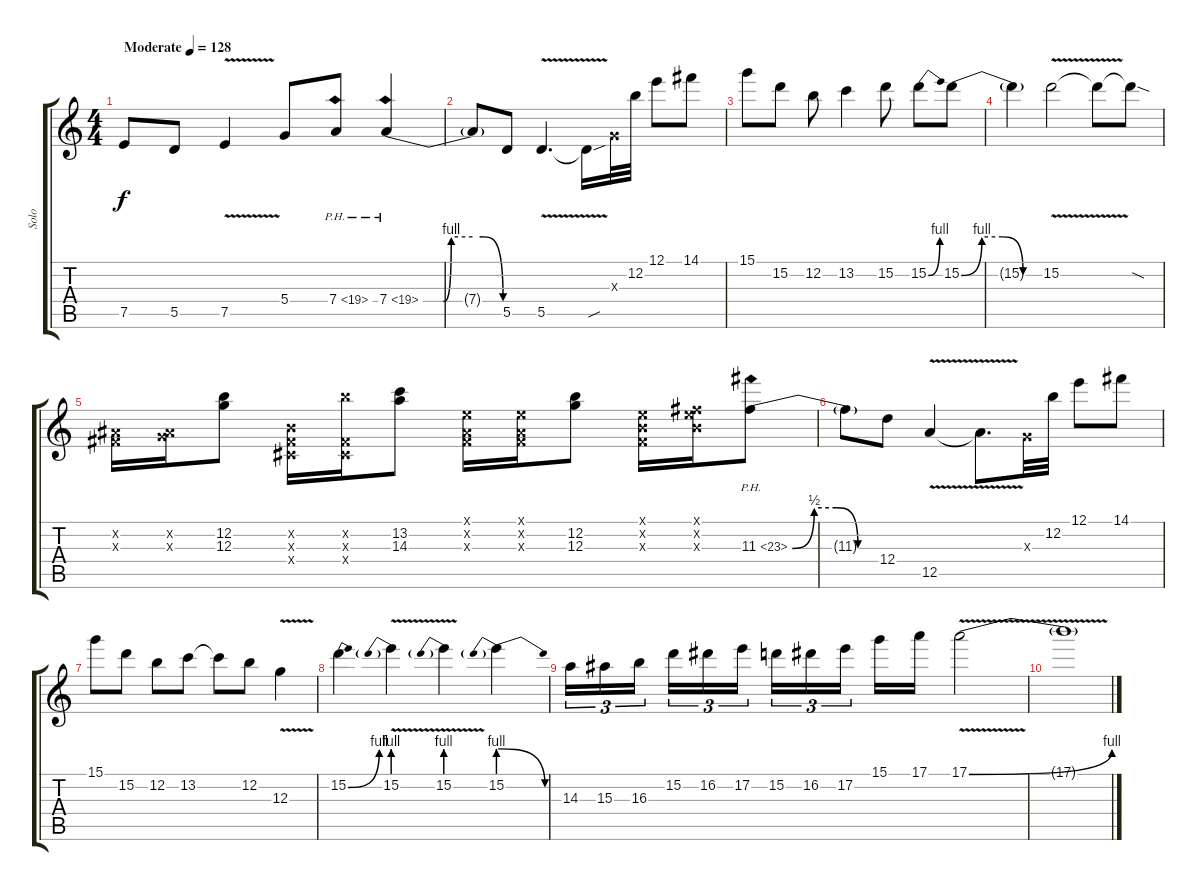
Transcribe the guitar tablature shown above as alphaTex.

\track ("Solo" "Solo") {instrument overdrivenguitar}
\staff {score tabs}
\tuning (E4 B3 G3 D3 A2 E2) {hide}
\ts (4 4)
\tempo (128 "Moderate")
\clef g2
\ks c
7.5.8{dy f instrument overdrivenguitar} 5.5.8 7.5{v}.4 5.4.8 7.4{ph 12}.8 7.4{be (custom 0 0 15 0 21 4 37 4 45 4 60 0) ph 12}.4 |
7.4{t}.8 5.5.8 5.5{v}.4{d} 5.5{sou t}.16 0.3{x}.32 12.2.32 12.1.8 14.1.8 |
15.1.8 15.2.8 12.2.8 13.2.4 15.2.8 15.2{be (bend 0 0 60 4)}.8 15.2{be (custom 0 0 15 4 30 4 45 0 60 0)}.8 |
15.2{t}.4 15.2{v}.2 15.2{t}.8 15.2{sod t}.8 |
(-1.2{x} -1.3{x}).16 (-1.2{x} 0.3{x}).16 (12.2 12.3).8 (0.2{x} -1.3{x} -1.4{x}).16 (12.2{x} -1.3{x} -1.4{x}).16 (13.2 14.3).8 (0.1{x} -1.2{x} -1.3{x}).16 (0.1{x} -1.2{x} -1.3{x}).16 (12.2 12.3).8 (0.1{x} 0.2{x} -1.3{x}).16 (0.1{x} 0.2{x} 11.3{x}).16 11.3{be (custom 0 0 15 2 30 2 45 0 60 0) ph 12}.8 |
11.3{t}.8 12.4.8 12.5{v}.4 12.5{t}.8{d} 0.3{x}.32 12.2.32 12.1.8 14.1.8 |
15.1.8 15.2.8 12.2.8 13.2.8 13.2{t}.8 12.2.8 12.3{v}.4 |
15.2{be (bend 0 0 60 4)}.4 15.2{be (prebend 0 4 60 4) v}.4 15.2{be (prebend 0 4 60 4) v}.4 15.2{be (prebendrelease 0 4 60 0)}.4 |
14.3.16{tu (3 2)} 15.3.16{tu (3 2)} 16.3.16{tu (3 2) beam splitsecondary} 15.2.16{tu (3 2)} 16.2.16{tu (3 2)} 17.2.16{tu (3 2)} 15.2.16{tu (3 2)} 16.2.16{tu (3 2)} 17.2.16{tu (3 2) beam splitsecondary} 15.1.16 17.1.16 17.1{be (bend 0 0 60 4) v}.2 |
17.1{t}.1
